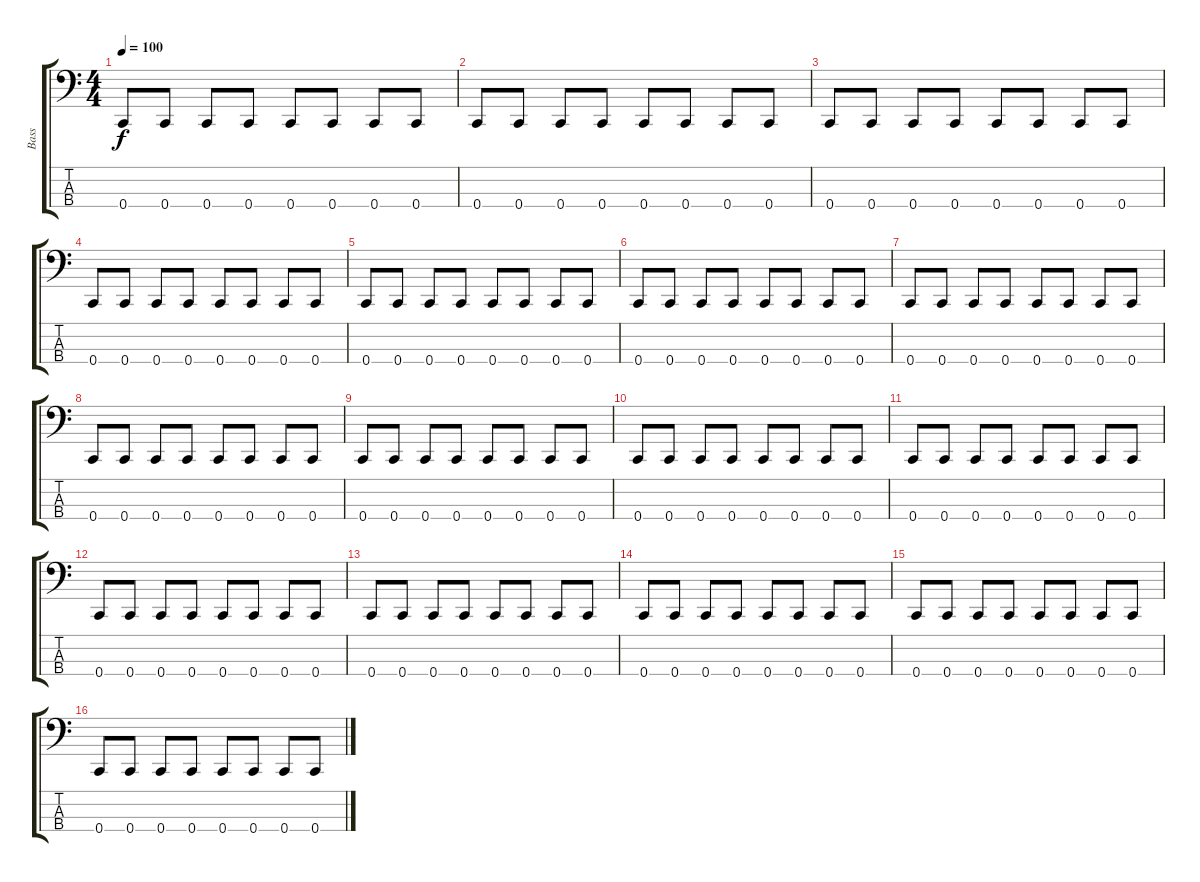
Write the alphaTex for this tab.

\track ("Bass" "Bass") {instrument electricbassfinger}
\staff {score tabs}
\tuning (Eb2 Bb1 F1 C1) {hide}
\ts (4 4)
\tempo 100
\clef f4
\ks c
0.4.8{dy f} 0.4.8 0.4.8 0.4.8 0.4.8 0.4.8 0.4.8 0.4.8 |
0.4.8 0.4.8 0.4.8 0.4.8 0.4.8 0.4.8 0.4.8 0.4.8 |
0.4.8 0.4.8 0.4.8 0.4.8 0.4.8 0.4.8 0.4.8 0.4.8 |
0.4.8 0.4.8 0.4.8 0.4.8 0.4.8 0.4.8 0.4.8 0.4.8 |
0.4.8 0.4.8 0.4.8 0.4.8 0.4.8 0.4.8 0.4.8 0.4.8 |
0.4.8 0.4.8 0.4.8 0.4.8 0.4.8 0.4.8 0.4.8 0.4.8 |
0.4.8 0.4.8 0.4.8 0.4.8 0.4.8 0.4.8 0.4.8 0.4.8 |
0.4.8 0.4.8 0.4.8 0.4.8 0.4.8 0.4.8 0.4.8 0.4.8 |
0.4.8 0.4.8 0.4.8 0.4.8 0.4.8 0.4.8 0.4.8 0.4.8 |
0.4.8 0.4.8 0.4.8 0.4.8 0.4.8 0.4.8 0.4.8 0.4.8 |
0.4.8 0.4.8 0.4.8 0.4.8 0.4.8 0.4.8 0.4.8 0.4.8 |
0.4.8 0.4.8 0.4.8 0.4.8 0.4.8 0.4.8 0.4.8 0.4.8 |
0.4.8 0.4.8 0.4.8 0.4.8 0.4.8 0.4.8 0.4.8 0.4.8 |
0.4.8 0.4.8 0.4.8 0.4.8 0.4.8 0.4.8 0.4.8 0.4.8 |
0.4.8 0.4.8 0.4.8 0.4.8 0.4.8 0.4.8 0.4.8 0.4.8 |
0.4.8 0.4.8 0.4.8 0.4.8 0.4.8 0.4.8 0.4.8 0.4.8
